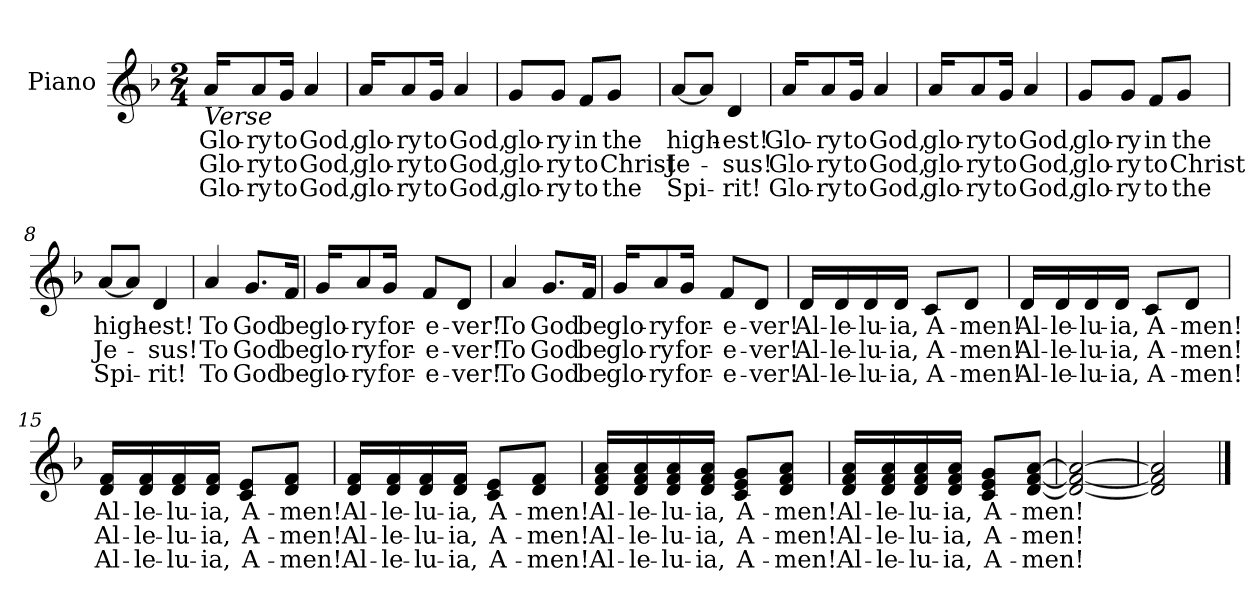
**kern	**text	**text	**text
*part1	*part1	*part1	*part1
*staff1	*staff1	*staff1	*staff1
*I"Piano	*	*	*
*I'Pno	*	*	*
*clefG2	*	*	*
*k[b-]	*	*	*
*M2/4	*	*	*
=1	=1	=1	=1
!LO:TX:b:i:t=Verse	!	!	!
!	!LO:LY:b	!LO:LY:b	!LO:LY:b
16a/KL	Glo-	Glo-	Glo-
!	!LO:LY:b	!LO:LY:b	!LO:LY:b
8a/	-ry	-ry	-ry
!	!LO:LY:b	!LO:LY:b	!LO:LY:b
16g/Jk	to	to	to
!	!LO:LY:b	!LO:LY:b	!LO:LY:b
4a/	God,	God,	God,
=2	=2	=2	=2
!	!LO:LY:b	!LO:LY:b	!LO:LY:b
16a/KL	glo-	glo-	glo-
!	!LO:LY:b	!LO:LY:b	!LO:LY:b
8a/	-ry	-ry	-ry
!	!LO:LY:b	!LO:LY:b	!LO:LY:b
16g/Jk	to	to	to
!	!LO:LY:b	!LO:LY:b	!LO:LY:b
4a/	God,	God,	God,
=3	=3	=3	=3
!	!LO:LY:b	!LO:LY:b	!LO:LY:b
8g/L	glo-	glo-	glo-
!	!LO:LY:b	!LO:LY:b	!LO:LY:b
8g/J	-ry	-ry	-ry
!	!LO:LY:b	!LO:LY:b	!LO:LY:b
8f/L	in	to	to
!	!LO:LY:b	!LO:LY:b	!LO:LY:b
8g/J	the	Christ	the
=4	=4	=4	=4
!	!LO:LY:b	!LO:LY:b	!LO:LY:b
[8a/L	high-	Je-	Spi-
8a/J]	.	.	.
!	!LO:LY:b	!LO:LY:b	!LO:LY:b
4d/	-est!	-sus!	-rit!
!!LO:LB:g=z
=5	=5	=5	=5
!	!LO:LY:b	!LO:LY:b	!LO:LY:b
16a/KL	Glo-	Glo-	Glo-
!	!LO:LY:b	!LO:LY:b	!LO:LY:b
8a/	-ry	-ry	-ry
!	!LO:LY:b	!LO:LY:b	!LO:LY:b
16g/Jk	to	to	to
!	!LO:LY:b	!LO:LY:b	!LO:LY:b
4a/	God,	God,	God,
=6	=6	=6	=6
!	!LO:LY:b	!LO:LY:b	!LO:LY:b
16a/KL	glo-	glo-	glo-
!	!LO:LY:b	!LO:LY:b	!LO:LY:b
8a/	-ry	-ry	-ry
!	!LO:LY:b	!LO:LY:b	!LO:LY:b
16g/Jk	to	to	to
!	!LO:LY:b	!LO:LY:b	!LO:LY:b
4a/	God,	God,	God,
=7	=7	=7	=7
!	!LO:LY:b	!LO:LY:b	!LO:LY:b
8g/L	glo-	glo-	glo-
!	!LO:LY:b	!LO:LY:b	!LO:LY:b
8g/J	-ry	-ry	-ry
!	!LO:LY:b	!LO:LY:b	!LO:LY:b
8f/L	in	to	to
!	!LO:LY:b	!LO:LY:b	!LO:LY:b
8g/J	the	Christ	the
=8	=8	=8	=8
!	!LO:LY:b	!LO:LY:b	!LO:LY:b
[8a/L	high-	Je-	Spi-
8a/J]	.	.	.
!	!LO:LY:b	!LO:LY:b	!LO:LY:b
4d/	-est!	-sus!	-rit!
!!LO:LB:g=z
=9	=9	=9	=9
!	!LO:LY:b	!LO:LY:b	!LO:LY:b
4a/	To	To	To
!	!LO:LY:b	!LO:LY:b	!LO:LY:b
8.g/L	God	God	God
!	!LO:LY:b	!LO:LY:b	!LO:LY:b
16f/Jk	be	be	be
=10	=10	=10	=10
!	!LO:LY:b	!LO:LY:b	!LO:LY:b
16g/KL	glo-	glo-	glo-
!	!LO:LY:b	!LO:LY:b	!LO:LY:b
8a/	-ry	-ry	-ry
!	!LO:LY:b	!LO:LY:b	!LO:LY:b
16g/Jk	for-	for-	for-
!	!LO:LY:b	!LO:LY:b	!LO:LY:b
8f/L	-e-	-e-	-e-
!	!LO:LY:b	!LO:LY:b	!LO:LY:b
8d/J	-ver!	-ver!	-ver!
!!LO:LB:g=z
=11	=11	=11	=11
!	!LO:LY:b	!LO:LY:b	!LO:LY:b
4a/	To	To	To
!	!LO:LY:b	!LO:LY:b	!LO:LY:b
8.g/L	God	God	God
!	!LO:LY:b	!LO:LY:b	!LO:LY:b
16f/Jk	be	be	be
=12	=12	=12	=12
!	!LO:LY:b	!LO:LY:b	!LO:LY:b
16g/KL	glo-	glo-	glo-
!	!LO:LY:b	!LO:LY:b	!LO:LY:b
8a/	-ry	-ry	-ry
!	!LO:LY:b	!LO:LY:b	!LO:LY:b
16g/Jk	for-	for-	for-
!	!LO:LY:b	!LO:LY:b	!LO:LY:b
8f/L	-e-	-e-	-e-
!	!LO:LY:b	!LO:LY:b	!LO:LY:b
8d/J	-ver!	-ver!	-ver!
!!LO:LB:g=z
=13	=13	=13	=13
!	!LO:LY:b	!LO:LY:b	!LO:LY:b
16d/LL	Al-	Al-	Al-
!	!LO:LY:b	!LO:LY:b	!LO:LY:b
16d/	-le-	-le-	-le-
!	!LO:LY:b	!LO:LY:b	!LO:LY:b
16d/	-lu-	-lu-	-lu-
!	!LO:LY:b	!LO:LY:b	!LO:LY:b
16d/JJ	-ia,	-ia,	-ia,
!	!LO:LY:b	!LO:LY:b	!LO:LY:b
8c/L	A-	A-	A-
!	!LO:LY:b	!LO:LY:b	!LO:LY:b
8d/J	-men!	-men!	-men!
=14	=14	=14	=14
!	!LO:LY:b	!LO:LY:b	!LO:LY:b
16d/LL	Al-	Al-	Al-
!	!LO:LY:b	!LO:LY:b	!LO:LY:b
16d/	-le-	-le-	-le-
!	!LO:LY:b	!LO:LY:b	!LO:LY:b
16d/	-lu-	-lu-	-lu-
!	!LO:LY:b	!LO:LY:b	!LO:LY:b
16d/JJ	-ia,	-ia,	-ia,
!	!LO:LY:b	!LO:LY:b	!LO:LY:b
8c/L	A-	A-	A-
!	!LO:LY:b	!LO:LY:b	!LO:LY:b
8d/J	-men!	-men!	-men!
!!LO:LB:g=z
=15	=15	=15	=15
!	!LO:LY:b	!LO:LY:b	!LO:LY:b
16d/ 16f/LL	Al-	Al-	Al-
!	!LO:LY:b	!LO:LY:b	!LO:LY:b
16d/ 16f/	-le-	-le-	-le-
!	!LO:LY:b	!LO:LY:b	!LO:LY:b
16d/ 16f/	-lu-	-lu-	-lu-
!	!LO:LY:b	!LO:LY:b	!LO:LY:b
16d/ 16f/JJ	-ia,	-ia,	-ia,
!	!LO:LY:b	!LO:LY:b	!LO:LY:b
8c/ 8e/L	A-	A-	A-
!	!LO:LY:b	!LO:LY:b	!LO:LY:b
8d/ 8f/J	-men!	-men!	-men!
=16	=16	=16	=16
!	!LO:LY:b	!LO:LY:b	!LO:LY:b
16d/ 16f/LL	Al-	Al-	Al-
!	!LO:LY:b	!LO:LY:b	!LO:LY:b
16d/ 16f/	-le-	-le-	-le-
!	!LO:LY:b	!LO:LY:b	!LO:LY:b
16d/ 16f/	-lu-	-lu-	-lu-
!	!LO:LY:b	!LO:LY:b	!LO:LY:b
16d/ 16f/JJ	-ia,	-ia,	-ia,
!	!LO:LY:b	!LO:LY:b	!LO:LY:b
8c/ 8e/L	A-	A-	A-
!	!LO:LY:b	!LO:LY:b	!LO:LY:b
8d/ 8f/J	-men!	-men!	-men!
!!LO:LB:g=z
=17	=17	=17	=17
!	!LO:LY:b	!LO:LY:b	!LO:LY:b
16d/ 16f/ 16a/LL	Al-	Al-	Al-
!	!LO:LY:b	!LO:LY:b	!LO:LY:b
16d/ 16f/ 16a/	-le-	-le-	-le-
!	!LO:LY:b	!LO:LY:b	!LO:LY:b
16d/ 16f/ 16a/	-lu-	-lu-	-lu-
!	!LO:LY:b	!LO:LY:b	!LO:LY:b
16d/ 16f/ 16a/JJ	-ia,	-ia,	-ia,
!	!LO:LY:b	!LO:LY:b	!LO:LY:b
8c/ 8e/ 8g/L	A-	A-	A-
!	!LO:LY:b	!LO:LY:b	!LO:LY:b
8d/ 8f/ 8a/J	-men!	-men!	-men!
=18	=18	=18	=18
!	!LO:LY:b	!LO:LY:b	!LO:LY:b
16d/ 16f/ 16a/LL	Al-	Al-	Al-
!	!LO:LY:b	!LO:LY:b	!LO:LY:b
16d/ 16f/ 16a/	-le-	-le-	-le-
!	!LO:LY:b	!LO:LY:b	!LO:LY:b
16d/ 16f/ 16a/	-lu-	-lu-	-lu-
!	!LO:LY:b	!LO:LY:b	!LO:LY:b
16d/ 16f/ 16a/JJ	-ia,	-ia,	-ia,
!	!LO:LY:b	!LO:LY:b	!LO:LY:b
8c/ 8e/ 8g/L	A-	A-	A-
!	!LO:LY:b	!LO:LY:b	!LO:LY:b
[8d/ [8f/ [8a/J	-men!	-men!	-men!
=19	=19	=19	=19
2d/_ 2f/_ 2a/_	.	.	.
=20	=20	=20	=20
2d/] 2f/] 2a/]	.	.	.
==	==	==	==
*-	*-	*-	*-
